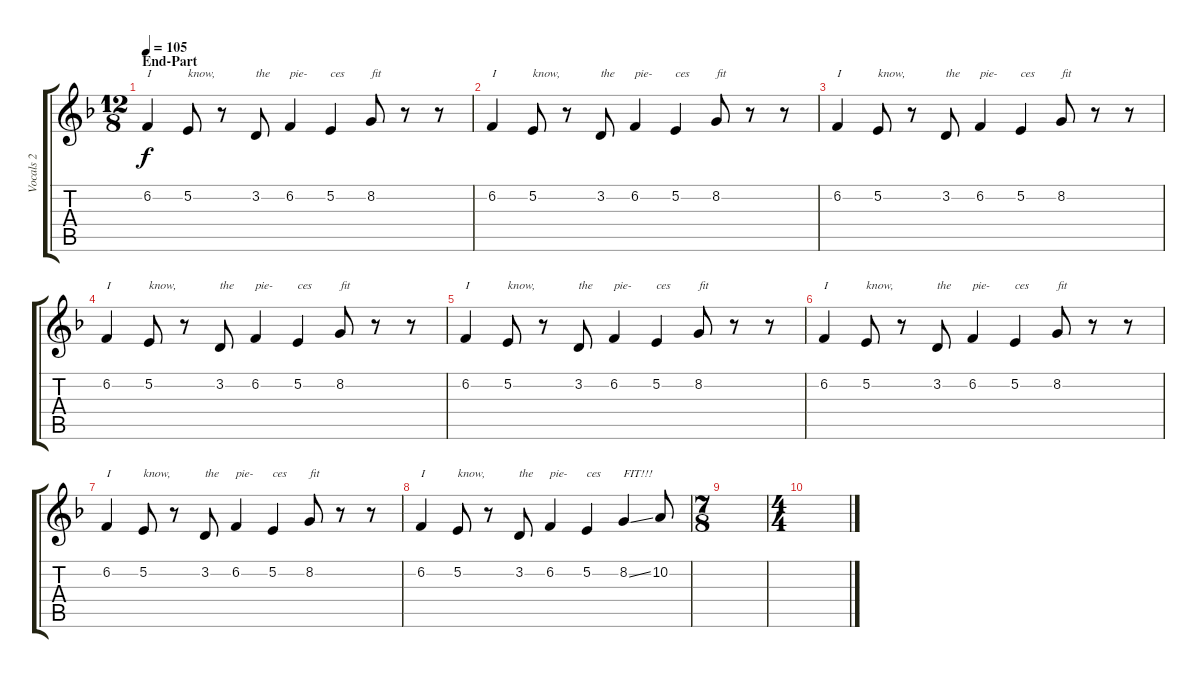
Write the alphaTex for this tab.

\track ("Vocals 2" "Vocals 2") {instrument altosax}
\staff {score tabs}
\tuning (E4 B3 G3 D3 A2 E2) {hide}
\ts (12 8)
\section ("" "End-Part")
\tempo 105
\clef g2
\ks dminor
6.2.4{txt "I" dy f volume 8} 5.2.8{txt "know,"} r.8 3.2.8{txt "the"} 6.2.4{txt "pie-"} 5.2.4{txt "ces"} 8.2.8{txt "fit"} r.8 r.8 |
6.2.4{txt "I"} 5.2.8{txt "know,"} r.8 3.2.8{txt "the"} 6.2.4{txt "pie-"} 5.2.4{txt "ces"} 8.2.8{txt "fit"} r.8 r.8 |
6.2.4{txt "I" volume 12} 5.2.8{txt "know,"} r.8 3.2.8{txt "the"} 6.2.4{txt "pie-"} 5.2.4{txt "ces"} 8.2.8{txt "fit"} r.8 r.8 |
6.2.4{txt "I"} 5.2.8{txt "know,"} r.8 3.2.8{txt "the"} 6.2.4{txt "pie-"} 5.2.4{txt "ces"} 8.2.8{txt "fit"} r.8 r.8 |
6.2.4{txt "I"} 5.2.8{txt "know,"} r.8 3.2.8{txt "the"} 6.2.4{txt "pie-"} 5.2.4{txt "ces"} 8.2.8{txt "fit"} r.8 r.8 |
6.2.4{txt "I"} 5.2.8{txt "know,"} r.8 3.2.8{txt "the"} 6.2.4{txt "pie-"} 5.2.4{txt "ces"} 8.2.8{txt "fit"} r.8 r.8 |
6.2.4{txt "I" volume 16} 5.2.8{txt "know,"} r.8 3.2.8{txt "the"} 6.2.4{txt "pie-"} 5.2.4{txt "ces"} 8.2.8{txt "fit"} r.8 r.8 |
6.2.4{txt "I"} 5.2.8{txt "know,"} r.8 3.2.8{txt "the"} 6.2.4{txt "pie-"} 5.2.4{txt "ces"} 8.2{ss}.4{txt "FIT!!!"} 10.2.8 |
\ts (7 8)
|
\ts (4 4)
